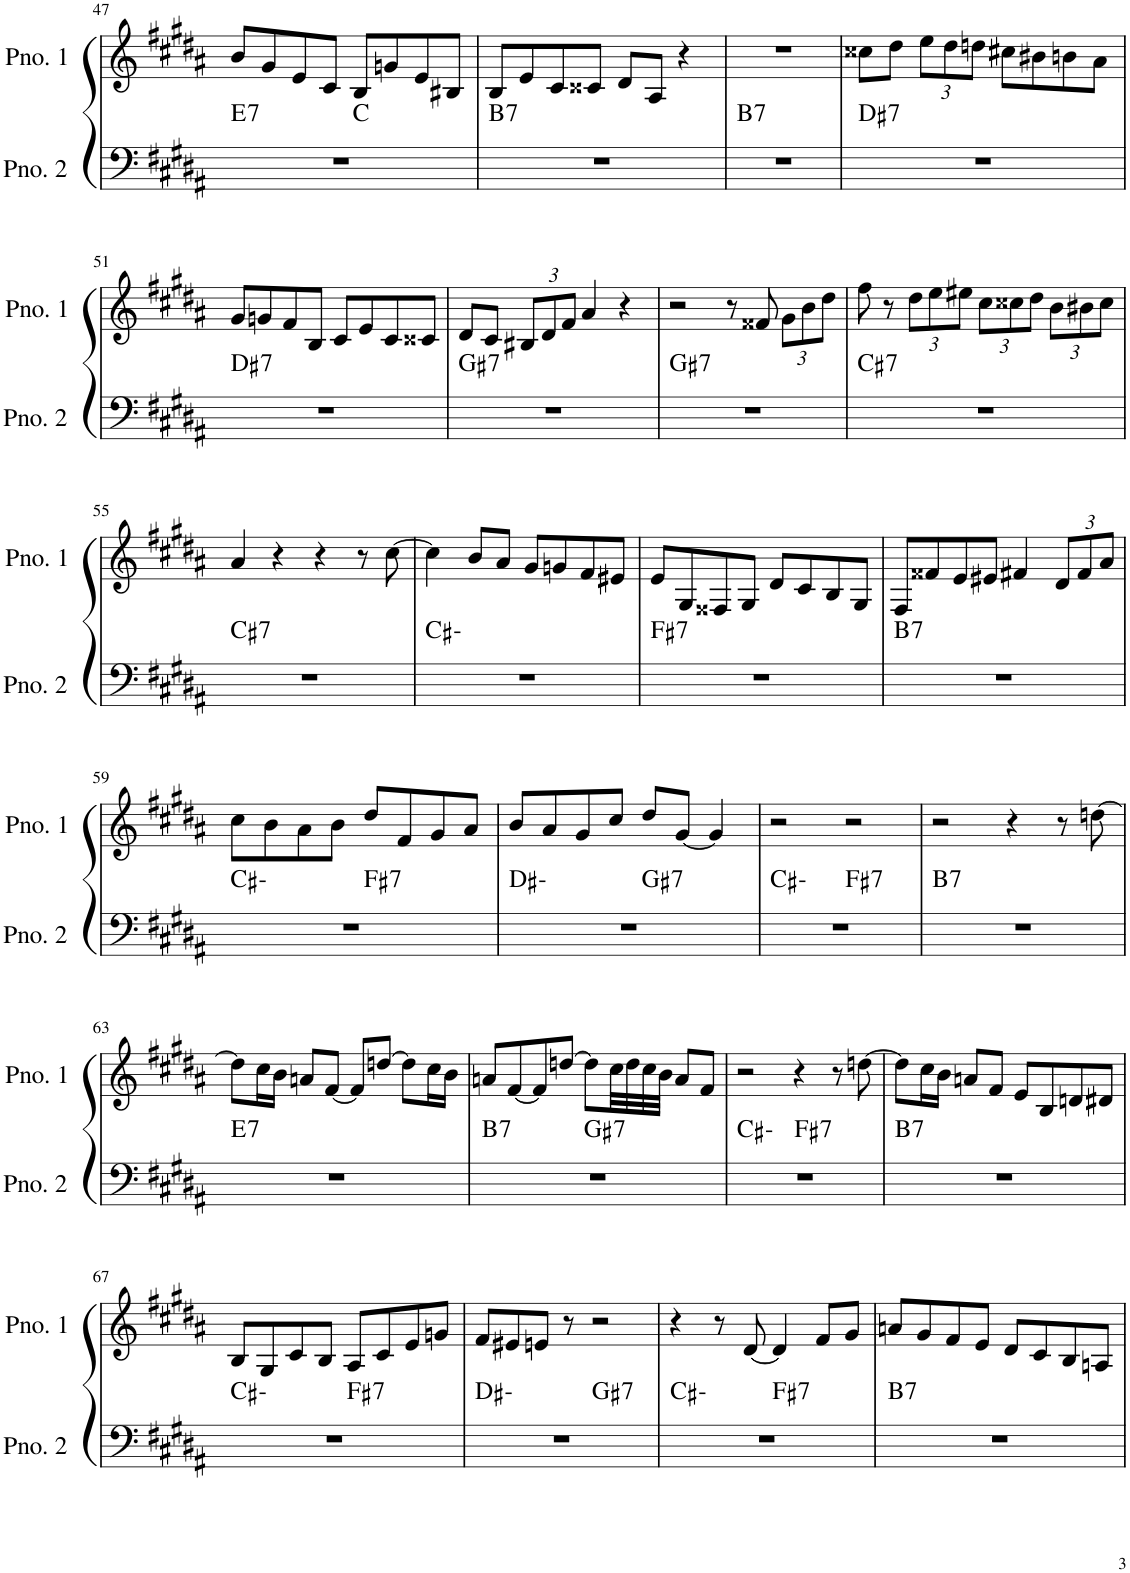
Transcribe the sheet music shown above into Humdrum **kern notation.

**kern	**harte	**kern
*part2	*part2	*part1
*staff2	*	*staff1
*I"ピアノ 2	*	*I"ピアノ 1
!!LO:PB:g=z
*clefF4	*	*clefG2
*k[f#c#g#d#a#]	*	*k[f#c#g#d#a#]
*M4/4	*	*M4/4
=47	=47	=47
!	!LO:H:kt=7	!
*^	*	*
1r	2ryy	E:7	8b/L
.	.	.	8g#/
.	.	.	8e/
.	.	.	8c#/J
.	2ryy	C:maj	8B/L
.	.	.	8gn/
.	.	.	8e/
.	.	.	8B#X/J
=48	=48	=48	=48
!	!	!LO:H:kt=7	!
*v	*v	*	*
1r	B:7	8B/L
.	.	8e/
.	.	8c#/
.	.	8c##X/J
.	.	8d#/L
.	.	8A#/J
.	.	4r
=49	=49	=49
!	!LO:H:kt=7	!
1r	B:7	1r
=50	=50	=50
!	!LO:H:kt=7	!
1r	D#:7	8cc##X\L
.	.	8dd#\J
*	*	*Xbrackettup
.	.	12ee\L
.	.	12dd#\
.	.	12ddn\J
.	.	8cc#X\L
.	.	8b#X\
.	.	8bn\
.	.	8a#\J
!!LO:LB:g=z
=51	=51	=51
!	!LO:H:kt=7	!
1r	D#:7	8g#/L
.	.	8gn/
.	.	8f#/
.	.	8B/J
.	.	8c#/L
.	.	8e/
.	.	8c#/
.	.	8c##X/J
=52	=52	=52
!	!LO:H:kt=7	!
1r	G#:7	8d#/L
.	.	8c#/J
.	.	12B#X/L
.	.	12d#/
.	.	12f#/J
.	.	4a#/
.	.	4r
=53	=53	=53
!	!LO:H:kt=7	!
1r	G#:7	2r
.	.	8r
.	.	8f##X/
.	.	12g#\L
.	.	12b\
.	.	12dd#\J
=54	=54	=54
!	!LO:H:kt=7	!
1r	C#:7	8ff#\
.	.	8r
.	.	12dd#\L
.	.	12ee\
.	.	12ee#X\J
.	.	12cc#\L
.	.	12cc##X\
.	.	12dd#\J
.	.	12b\L
.	.	12b#X\
.	.	12cc##\J
!!LO:LB:g=z
=55	=55	=55
!	!LO:H:kt=7	!
1r	C#:7	4a#/
.	.	4r
.	.	4r
.	.	8r
.	.	[8cc#\
=56	=56	=56
1r	C#:min	4cc#\]
.	.	8b/L
.	.	8a#/J
.	.	8g#/L
.	.	8gn/
.	.	8f#/
.	.	8e#X/J
=57	=57	=57
!	!LO:H:kt=7	!
1r	F#:7	8e/L
.	.	8G#/
.	.	8F##X/
.	.	8G#/J
.	.	8d#/L
.	.	8c#/
.	.	8B/
.	.	8G#/J
=58	=58	=58
!	!LO:H:kt=7	!
1r	B:7	8F#/L
.	.	8f##X/
.	.	8e/
.	.	8e#X/J
.	.	4f#X/
.	.	12d#/L
.	.	12f#/
.	.	12a#/J
!!LO:LB:g=z
=59	=59	=59
*^	*	*
1r	2ryy	C#:min	8cc#\L
.	.	.	8b\
.	.	.	8a#\
.	.	.	8b\J
!	!	!LO:H:kt=7	!
.	2ryy	F#:7	8dd#/L
.	.	.	8f#/
.	.	.	8g#/
.	.	.	8a#/J
=60	=60	=60	=60
1r	2ryy	D#:min	8b/L
.	.	.	8a#/
.	.	.	8g#/
.	.	.	8cc#/J
!	!	!LO:H:kt=7	!
.	2ryy	G#:7	8dd#/L
.	.	.	[8g#/J
.	.	.	4g#/]
=61	=61	=61	=61
1r	2ryy	C#:min	2r
!	!	!LO:H:kt=7	!
.	2ryy	F#:7	2r
=62	=62	=62	=62
!	!	!LO:H:kt=7	!
*v	*v	*	*
1r	B:7	2r
.	.	4r
.	.	8r
.	.	[8ddn\
!!LO:LB:g=z
=63	=63	=63
!	!LO:H:kt=7	!
1r	E:7	8dd\L]
.	.	16cc#\L
.	.	16b\JJ
.	.	8an/L
.	.	[8f#/J
.	.	8f#/L]
.	.	[8ddn/J
.	.	8dd\L]
.	.	16cc#\L
.	.	16b\JJ
=64	=64	=64
!	!LO:H:kt=7	!
*^	*	*
1r	2ryy	B:7	8an/L
.	.	.	[8f#/
.	.	.	8f#/]
.	.	.	[8ddn/J
!	!	!LO:H:kt=7	!
.	2ryy	G#:7	8dd\L]
.	.	.	32cc#\LL
.	.	.	32dd\
.	.	.	32cc#\
.	.	.	32b\JJJ
.	.	.	8a/L
.	.	.	8f#/J
=65	=65	=65	=65
1r	2ryy	C#:min	2r
!	!	!LO:H:kt=7	!
.	2ryy	F#:7	4r
.	.	.	8r
.	.	.	[8ddn\
=66	=66	=66	=66
!	!	!LO:H:kt=7	!
*v	*v	*	*
1r	B:7	8dd\L]
.	.	16cc#\L
.	.	16b\JJ
.	.	8an/L
.	.	8f#/J
.	.	8e/L
.	.	8B/
.	.	8dn/
.	.	8d#X/J
!!LO:LB:g=z
=67	=67	=67
*^	*	*
1r	2ryy	C#:min	8B/L
.	.	.	8G#/
.	.	.	8c#/
.	.	.	8B/J
!	!	!LO:H:kt=7	!
.	2ryy	F#:7	8A#/L
.	.	.	8c#/
.	.	.	8e/
.	.	.	8gn/J
=68	=68	=68	=68
1r	2ryy	D#:min	8f#/L
.	.	.	8e#X/
.	.	.	8en/J
.	.	.	8r
!	!	!LO:H:kt=7	!
.	2ryy	G#:7	2r
=69	=69	=69	=69
1r	2ryy	C#:min	4r
.	.	.	8r
.	.	.	[8d#/
!	!	!LO:H:kt=7	!
.	2ryy	F#:7	4d#/]
.	.	.	8f#/L
.	.	.	8g#/J
=70	=70	=70	=70
!	!	!LO:H:kt=7	!
*v	*v	*	*
1r	B:7	8an/L
.	.	8g#/
.	.	8f#/
.	.	8e/J
.	.	8d#/L
.	.	8c#/
.	.	8B/
.	.	8An/J
=	=	=
*-	*-	*-
